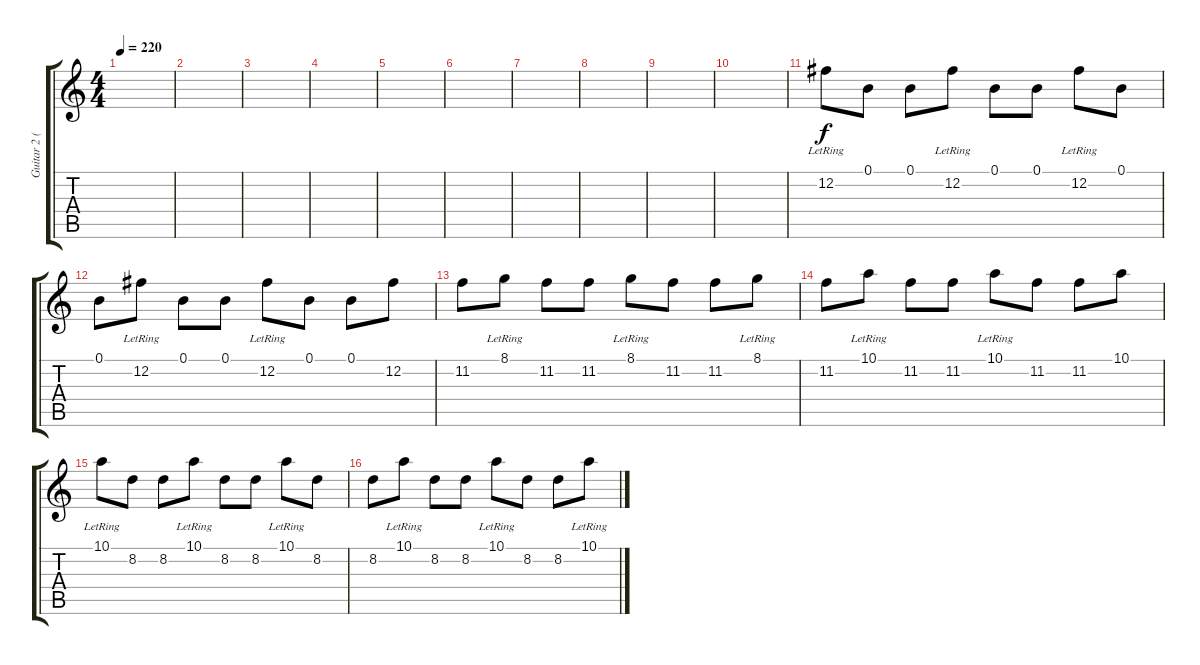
\track ("Guitar 2 (Peter Goemaere)" "Guitar 2 (") {instrument distortionguitar}
\staff {score tabs}
\tuning (B3 Gb3 D3 A2 E2 B1) {hide}
\ts (4 4)
\tempo 220
\clef g2
\ks c
|
|
|
|
|
|
|
|
|
|
12.2{lr}.8 0.1.8 0.1.8 12.2{lr}.8 0.1.8 0.1.8 12.2{lr}.8 0.1.8 |
0.1.8 12.2{lr}.8 0.1.8 0.1.8 12.2{lr}.8 0.1.8 0.1.8 12.2.8 |
11.2.8 8.1{lr}.8 11.2.8 11.2.8 8.1{lr}.8 11.2.8 11.2.8 8.1{lr}.8 |
11.2.8 10.1{lr}.8 11.2.8 11.2.8 10.1{lr}.8 11.2.8 11.2.8 10.1.8 |
10.1{lr}.8 8.2.8 8.2.8 10.1{lr}.8 8.2.8 8.2.8 10.1{lr}.8 8.2.8 |
8.2.8 10.1{lr}.8 8.2.8 8.2.8 10.1{lr}.8 8.2.8 8.2.8 10.1{lr}.8
